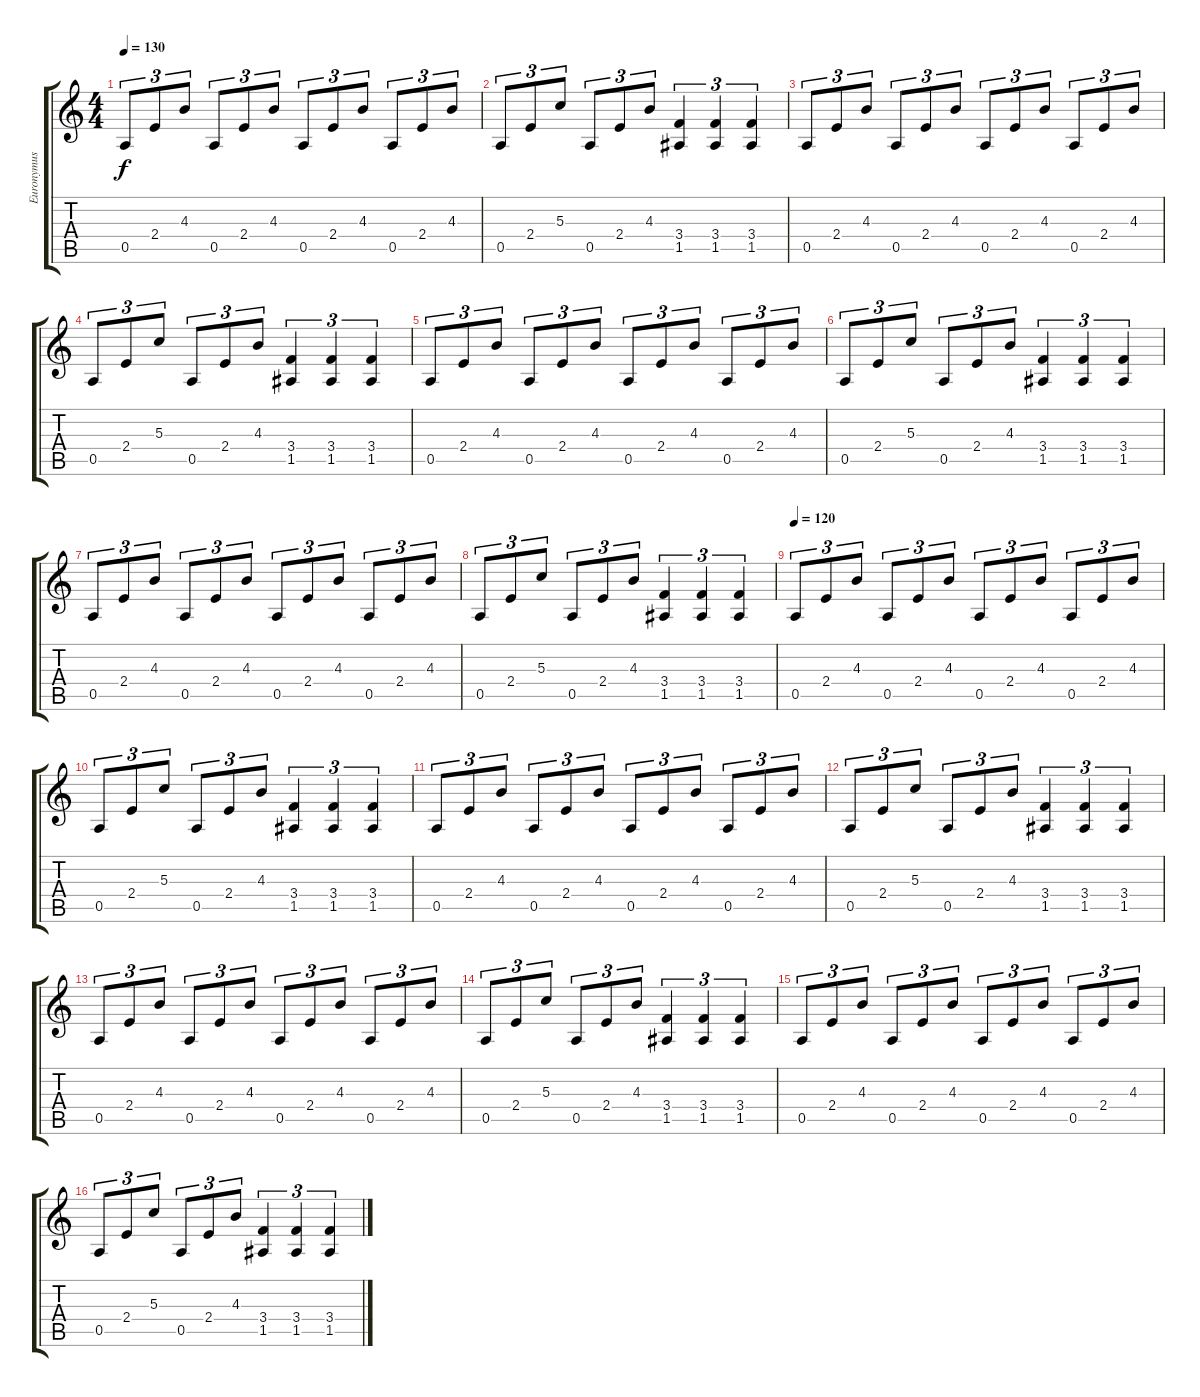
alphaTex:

\track ("Euronymus (Guitar 1)" "Euronymus ") {instrument distortionguitar}
\staff {score tabs}
\tuning (E4 B3 G3 D3 A2 E2) {hide}
\ts (4 4)
\tempo 130
\clef g2
\ks c
0.5.8{tu (3 2) dy f} 2.4.8{tu (3 2)} 4.3.8{tu (3 2)} 0.5.8{tu (3 2)} 2.4.8{tu (3 2)} 4.3.8{tu (3 2)} 0.5.8{tu (3 2)} 2.4.8{tu (3 2)} 4.3.8{tu (3 2)} 0.5.8{tu (3 2)} 2.4.8{tu (3 2)} 4.3.8{tu (3 2)} |
0.5.8{tu (3 2)} 2.4.8{tu (3 2)} 5.3.8{tu (3 2)} 0.5.8{tu (3 2)} 2.4.8{tu (3 2)} 4.3.8{tu (3 2)} (3.4 1.5).4{tu (3 2)} (3.4 1.5).4{tu (3 2)} (3.4 1.5).4{tu (3 2)} |
0.5.8{tu (3 2)} 2.4.8{tu (3 2)} 4.3.8{tu (3 2)} 0.5.8{tu (3 2)} 2.4.8{tu (3 2)} 4.3.8{tu (3 2)} 0.5.8{tu (3 2)} 2.4.8{tu (3 2)} 4.3.8{tu (3 2)} 0.5.8{tu (3 2)} 2.4.8{tu (3 2)} 4.3.8{tu (3 2)} |
0.5.8{tu (3 2)} 2.4.8{tu (3 2)} 5.3.8{tu (3 2)} 0.5.8{tu (3 2)} 2.4.8{tu (3 2)} 4.3.8{tu (3 2)} (3.4 1.5).4{tu (3 2)} (3.4 1.5).4{tu (3 2)} (3.4 1.5).4{tu (3 2)} |
0.5.8{tu (3 2)} 2.4.8{tu (3 2)} 4.3.8{tu (3 2)} 0.5.8{tu (3 2)} 2.4.8{tu (3 2)} 4.3.8{tu (3 2)} 0.5.8{tu (3 2)} 2.4.8{tu (3 2)} 4.3.8{tu (3 2)} 0.5.8{tu (3 2)} 2.4.8{tu (3 2)} 4.3.8{tu (3 2)} |
0.5.8{tu (3 2)} 2.4.8{tu (3 2)} 5.3.8{tu (3 2)} 0.5.8{tu (3 2)} 2.4.8{tu (3 2)} 4.3.8{tu (3 2)} (3.4 1.5).4{tu (3 2)} (3.4 1.5).4{tu (3 2)} (3.4 1.5).4{tu (3 2)} |
0.5.8{tu (3 2)} 2.4.8{tu (3 2)} 4.3.8{tu (3 2)} 0.5.8{tu (3 2)} 2.4.8{tu (3 2)} 4.3.8{tu (3 2)} 0.5.8{tu (3 2)} 2.4.8{tu (3 2)} 4.3.8{tu (3 2)} 0.5.8{tu (3 2)} 2.4.8{tu (3 2)} 4.3.8{tu (3 2)} |
0.5.8{tu (3 2)} 2.4.8{tu (3 2)} 5.3.8{tu (3 2)} 0.5.8{tu (3 2)} 2.4.8{tu (3 2)} 4.3.8{tu (3 2)} (3.4 1.5).4{tu (3 2)} (3.4 1.5).4{tu (3 2)} (3.4 1.5).4{tu (3 2)} |
\tempo 120
0.5.8{tu (3 2)} 2.4.8{tu (3 2)} 4.3.8{tu (3 2)} 0.5.8{tu (3 2)} 2.4.8{tu (3 2)} 4.3.8{tu (3 2)} 0.5.8{tu (3 2)} 2.4.8{tu (3 2)} 4.3.8{tu (3 2)} 0.5.8{tu (3 2)} 2.4.8{tu (3 2)} 4.3.8{tu (3 2)} |
0.5.8{tu (3 2)} 2.4.8{tu (3 2)} 5.3.8{tu (3 2)} 0.5.8{tu (3 2)} 2.4.8{tu (3 2)} 4.3.8{tu (3 2)} (3.4 1.5).4{tu (3 2)} (3.4 1.5).4{tu (3 2)} (3.4 1.5).4{tu (3 2)} |
0.5.8{tu (3 2)} 2.4.8{tu (3 2)} 4.3.8{tu (3 2)} 0.5.8{tu (3 2)} 2.4.8{tu (3 2)} 4.3.8{tu (3 2)} 0.5.8{tu (3 2)} 2.4.8{tu (3 2)} 4.3.8{tu (3 2)} 0.5.8{tu (3 2)} 2.4.8{tu (3 2)} 4.3.8{tu (3 2)} |
0.5.8{tu (3 2)} 2.4.8{tu (3 2)} 5.3.8{tu (3 2)} 0.5.8{tu (3 2)} 2.4.8{tu (3 2)} 4.3.8{tu (3 2)} (3.4 1.5).4{tu (3 2)} (3.4 1.5).4{tu (3 2)} (3.4 1.5).4{tu (3 2)} |
0.5.8{tu (3 2)} 2.4.8{tu (3 2)} 4.3.8{tu (3 2)} 0.5.8{tu (3 2)} 2.4.8{tu (3 2)} 4.3.8{tu (3 2)} 0.5.8{tu (3 2)} 2.4.8{tu (3 2)} 4.3.8{tu (3 2)} 0.5.8{tu (3 2)} 2.4.8{tu (3 2)} 4.3.8{tu (3 2)} |
0.5.8{tu (3 2)} 2.4.8{tu (3 2)} 5.3.8{tu (3 2)} 0.5.8{tu (3 2)} 2.4.8{tu (3 2)} 4.3.8{tu (3 2)} (3.4 1.5).4{tu (3 2)} (3.4 1.5).4{tu (3 2)} (3.4 1.5).4{tu (3 2)} |
0.5.8{tu (3 2)} 2.4.8{tu (3 2)} 4.3.8{tu (3 2)} 0.5.8{tu (3 2)} 2.4.8{tu (3 2)} 4.3.8{tu (3 2)} 0.5.8{tu (3 2)} 2.4.8{tu (3 2)} 4.3.8{tu (3 2)} 0.5.8{tu (3 2)} 2.4.8{tu (3 2)} 4.3.8{tu (3 2)} |
0.5.8{tu (3 2)} 2.4.8{tu (3 2)} 5.3.8{tu (3 2)} 0.5.8{tu (3 2)} 2.4.8{tu (3 2)} 4.3.8{tu (3 2)} (3.4 1.5).4{tu (3 2)} (3.4 1.5).4{tu (3 2)} (3.4 1.5).4{tu (3 2)}
